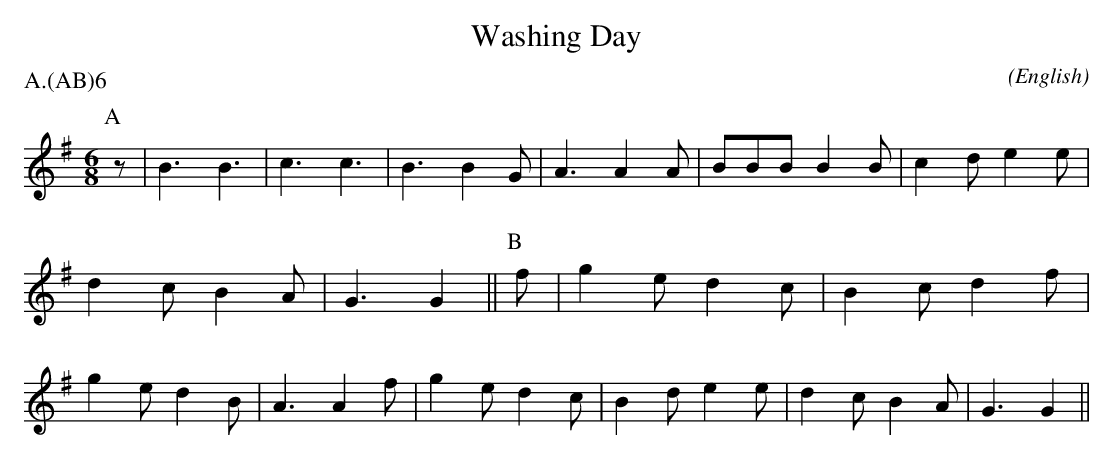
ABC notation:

X:1
T:Washing Day
M:6/8
C:
O:English
P:A.(AB)6
K:G
L:1/8
P:A
z | B3   B3   | c3   c3   | B3   B2 G  | A3  A2  \
A | BBB  B2 B | c2 d e2 e | d2 c B2 A  | G3  G2  ||\
P:B
f | g2 e d2 c | B2 c d2 f | g2 e d2 B  | A3  A2  \
f | g2 e d2 c | B2 d e2 e | d2 c B2 A  | G3  G2  ||
